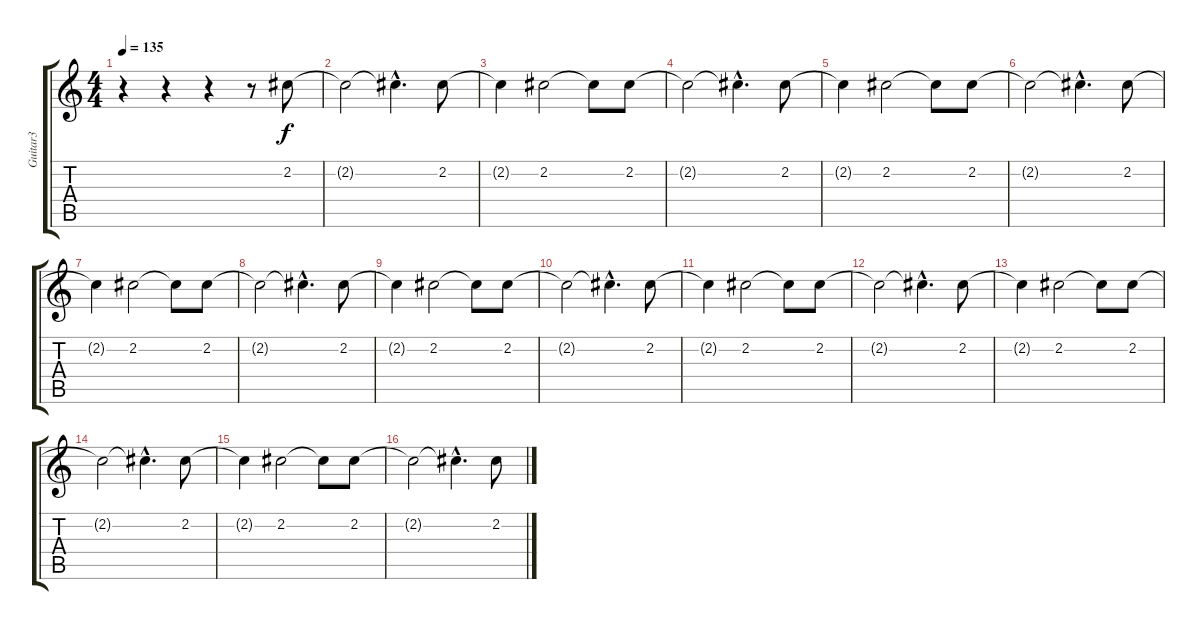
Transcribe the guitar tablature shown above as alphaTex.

\track ("Guitar3" "Guitar3") {instrument electricguitarjazz}
\staff {score tabs}
\tuning (E4 B3 G3 D3 A2 E2) {hide}
\ts (4 4)
\tempo 135
\clef g2
\ks c
r.4{dy f instrument electricguitarjazz} r.4 r.4 r.8 2.2.8 |
2.2{t}.2 2.2{hac t}.4{d} 2.2.8 |
2.2{t}.4 2.2.2 2.2{t}.8 2.2.8 |
2.2{t}.2 2.2{hac t}.4{d} 2.2.8 |
2.2{t}.4 2.2.2 2.2{t}.8 2.2.8 |
2.2{t}.2 2.2{hac t}.4{d} 2.2.8 |
2.2{t}.4 2.2.2 2.2{t}.8 2.2.8 |
2.2{t}.2 2.2{hac t}.4{d} 2.2.8 |
2.2{t}.4 2.2.2 2.2{t}.8 2.2.8 |
2.2{t}.2 2.2{hac t}.4{d} 2.2.8 |
2.2{t}.4 2.2.2 2.2{t}.8 2.2.8 |
2.2{t}.2 2.2{hac t}.4{d} 2.2.8 |
2.2{t}.4 2.2.2 2.2{t}.8 2.2.8 |
2.2{t}.2 2.2{hac t}.4{d} 2.2.8 |
2.2{t}.4 2.2.2 2.2{t}.8 2.2.8 |
2.2{t}.2 2.2{hac t}.4{d} 2.2.8
